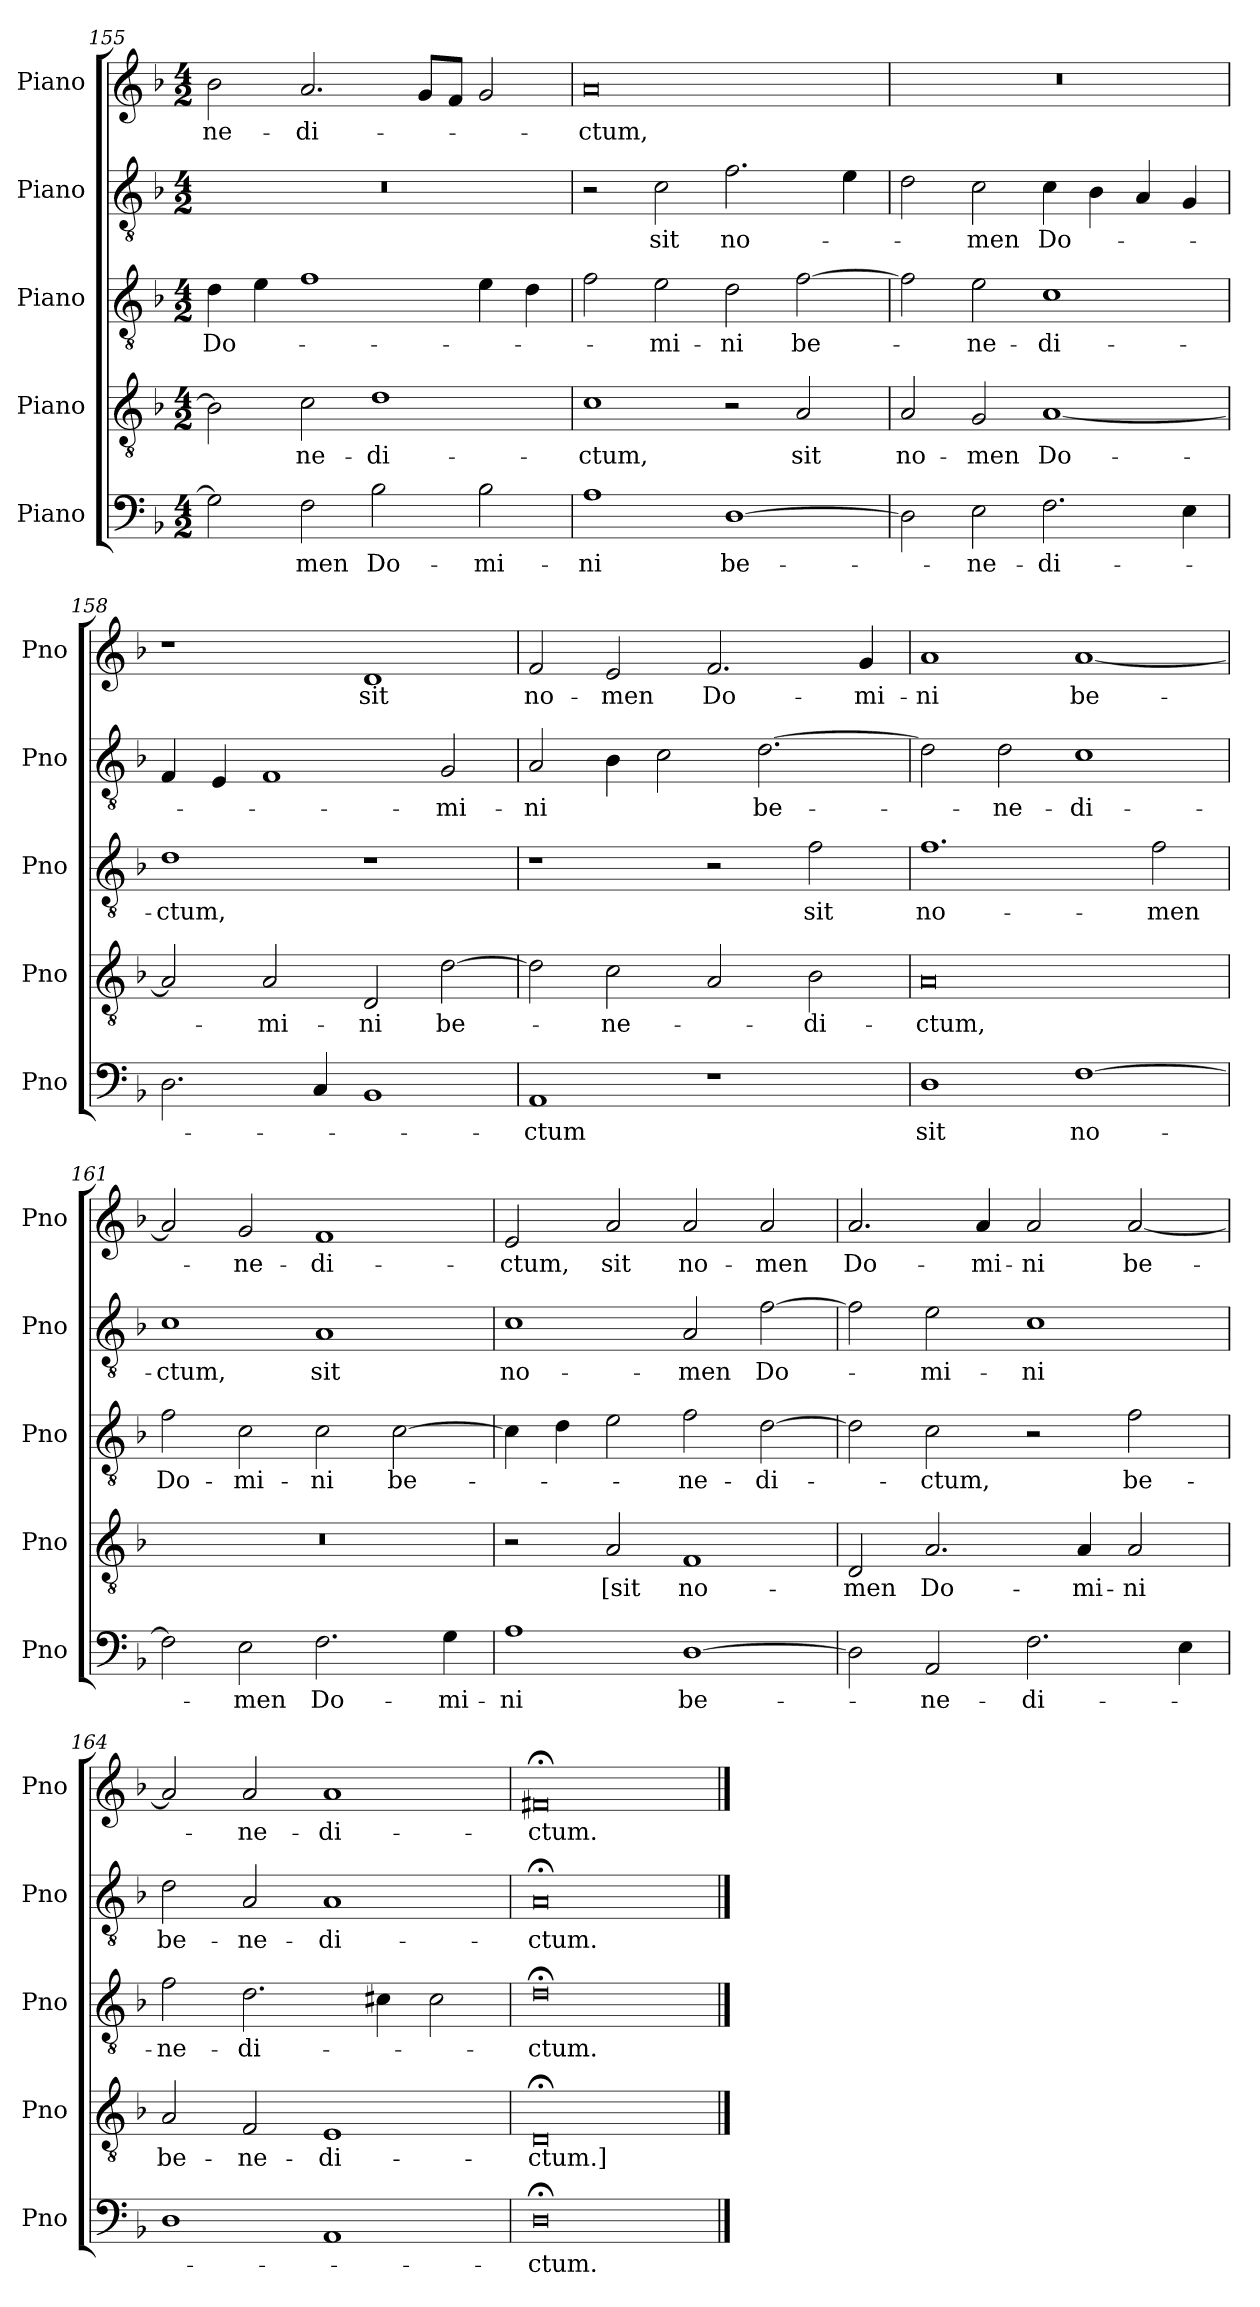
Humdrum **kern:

**kern	**text	**kern	**text	**kern	**text	**kern	**text	**kern	**text
*part5	*part5	*part4	*part4	*part3	*part3	*part2	*part2	*part1	*part1
*staff5	*staff5	*staff4	*staff4	*staff3	*staff3	*staff2	*staff2	*staff1	*staff1
*I"Piano	*	*I"Piano	*	*I"Piano	*	*I"Piano	*	*I"Piano	*
*I'Pno	*	*I'Pno	*	*I'Pno	*	*I'Pno	*	*I'Pno	*
*clefF4	*	*clefGv2	*	*clefGv2	*	*clefGv2	*	*clefG2	*
*k[b-]	*	*k[b-]	*	*k[b-]	*	*k[b-]	*	*k[b-]	*
*M4/2	*	*M4/2	*	*M4/2	*	*M4/2	*	*M4/2	*
=155	=155	=155	=155	=155	=155	=155	=155	=155	=155
2G\]	.	2B-\]	.	4d\	Do­-	0r	.	2b-\	-ne­-
.	.	.	.	4e\	.	.	.	.	.
2F\	-men	2c\	-ne­-	1f	.	.	.	2.a/	-di­-
2B-\	Do-	1d	-di­-	.	.	.	.	.	.
.	.	.	.	.	.	.	.	8g/L	.
.	.	.	.	.	.	.	.	8f/J	.
2B-\	-mi­-	.	.	4e\	.	.	.	2g/	.
.	.	.	.	4d\	.	.	.	.	.
=156	=156	=156	=156	=156	=156	=156	=156	=156	=156
1A	-ni	1c	-ctum,	2f\	.	2r	.	0a	-ctum,
.	.	.	.	2e\	-mi-	2c\	sit	.	.
[1D	be-	2r	.	2d\	-ni	2.f\	no­-	.	.
.	.	2A/	sit	[2f\	be­-	.	.	.	.
.	.	.	.	.	.	4e\	.	.	.
=157	=157	=157	=157	=157	=157	=157	=157	=157	=157
2D\]	.	2A/	no-	2f\]	.	2d\	.	0r	.
2E\	-ne­-	2G/	-men	2e\	-ne-	2c\	-men	.	.
2.F\	-di­-	[1A	Do-	1c	-di-	4c\	Do­-	.	.
.	.	.	.	.	.	4B-\	.	.	.
.	.	.	.	.	.	4A/	.	.	.
4E\	.	.	.	.	.	4G/	.	.	.
=158	=158	=158	=158	=158	=158	=158	=158	=158	=158
2.D\	.	2A/]	.	1d	-ctum,	4F/	.	1r	.
.	.	.	.	.	.	4E/	.	.	.
.	.	2A/	-mi-	.	.	1F	.	.	.
4C/	.	.	.	.	.	.	.	.	.
1BB-	.	2D/	-ni	1r	.	.	.	1d	sit
.	.	[2d\	be­-	.	.	2G/	-mi­-	.	.
=159	=159	=159	=159	=159	=159	=159	=159	=159	=159
1AA	-ctum	2d\]	.	1r	.	2A/	-ni	2f/	no-
.	.	2c\	-ne-	.	.	4B-\	.	2e/	-men
.	.	.	.	.	.	2c\	.	.	.
1r	.	2A/	.	2r	.	.	.	2.f/	Do­-
.	.	.	.	.	.	[2.d\	be-	.	.
.	.	2B-\	-di-	2f\	sit	.	.	.	.
.	.	.	.	.	.	.	.	4g/	-mi­-
!!LO:LB:g=z
=160	=160	=160	=160	=160	=160	=160	=160	=160	=160
1D	sit	0A	-ctum,	1.f	no-	2d\]	.	1a	-ni
.	.	.	.	.	.	2d\	-ne­-	.	.
[1F	no-	.	.	.	.	1c	-di-	[1a	be-
.	.	.	.	2f\	-men	.	.	.	.
=161	=161	=161	=161	=161	=161	=161	=161	=161	=161
2F\]	.	0r	.	2f\	Do-	1c	-ctum,	2a/]	.
2E\	-men	.	.	2c\	-mi-	.	.	2g/	-ne-
2.F\	Do-	.	.	2c\	-ni	1A	sit	1f	-di-
.	.	.	.	[2c\	be-	.	.	.	.
4G\	-mi-	.	.	.	.	.	.	.	.
=162	=162	=162	=162	=162	=162	=162	=162	=162	=162
1A	-ni	2r	.	4c\]	.	1c	no-	2e/	-ctum,
.	.	.	.	4d\	.	.	.	.	.
.	.	2A/	[sit	2e\	.	.	.	2a/	sit
[1D	be­-	1F	no-	2f\	-ne-	2A/	-men	2a/	no-
.	.	.	.	[2d\	-di-	[2f\	Do-	2a/	-men
=163	=163	=163	=163	=163	=163	=163	=163	=163	=163
2D\]	.	2D/	-men	2d\]	.	2f\]	.	2.a/	Do-
2AA/	-ne-	2.A/	Do­-	2c\	-ctum,	2e\	-mi-	.	.
.	.	.	.	.	.	.	.	4a/	-mi-
2.F\	-di-	.	.	2r	.	1c	-ni	2a/	-ni
.	.	4A/	-mi-	.	.	.	.	.	.
.	.	2A/	-ni	2f\	be-	.	.	[2a/	be­-
4E\	.	.	.	.	.	.	.	.	.
=164	=164	=164	=164	=164	=164	=164	=164	=164	=164
1D	.	2A/	be-	2f\	-ne­-	2d\	be­-	2a/]	.
.	.	2F/	-ne-	2.d\	-di­-	2A/	-ne-	2a/	-ne­-
1AA	.	1E	-di-	.	.	1A	-di­-	1a	-di-
.	.	.	.	4c#X\	.	.	.	.	.
.	.	.	.	2c#\	.	.	.	.	.
=165	=165	=165	=165	=165	=165	=165	=165	=165	=165
0D;<	-ctum.	0D;<	-ctum.]	0d;<	-ctum.	0A;<	-ctum.	0f#X;<	-ctum.
==	==	==	==	==	==	==	==	==	==
*-	*-	*-	*-	*-	*-	*-	*-	*-	*-
